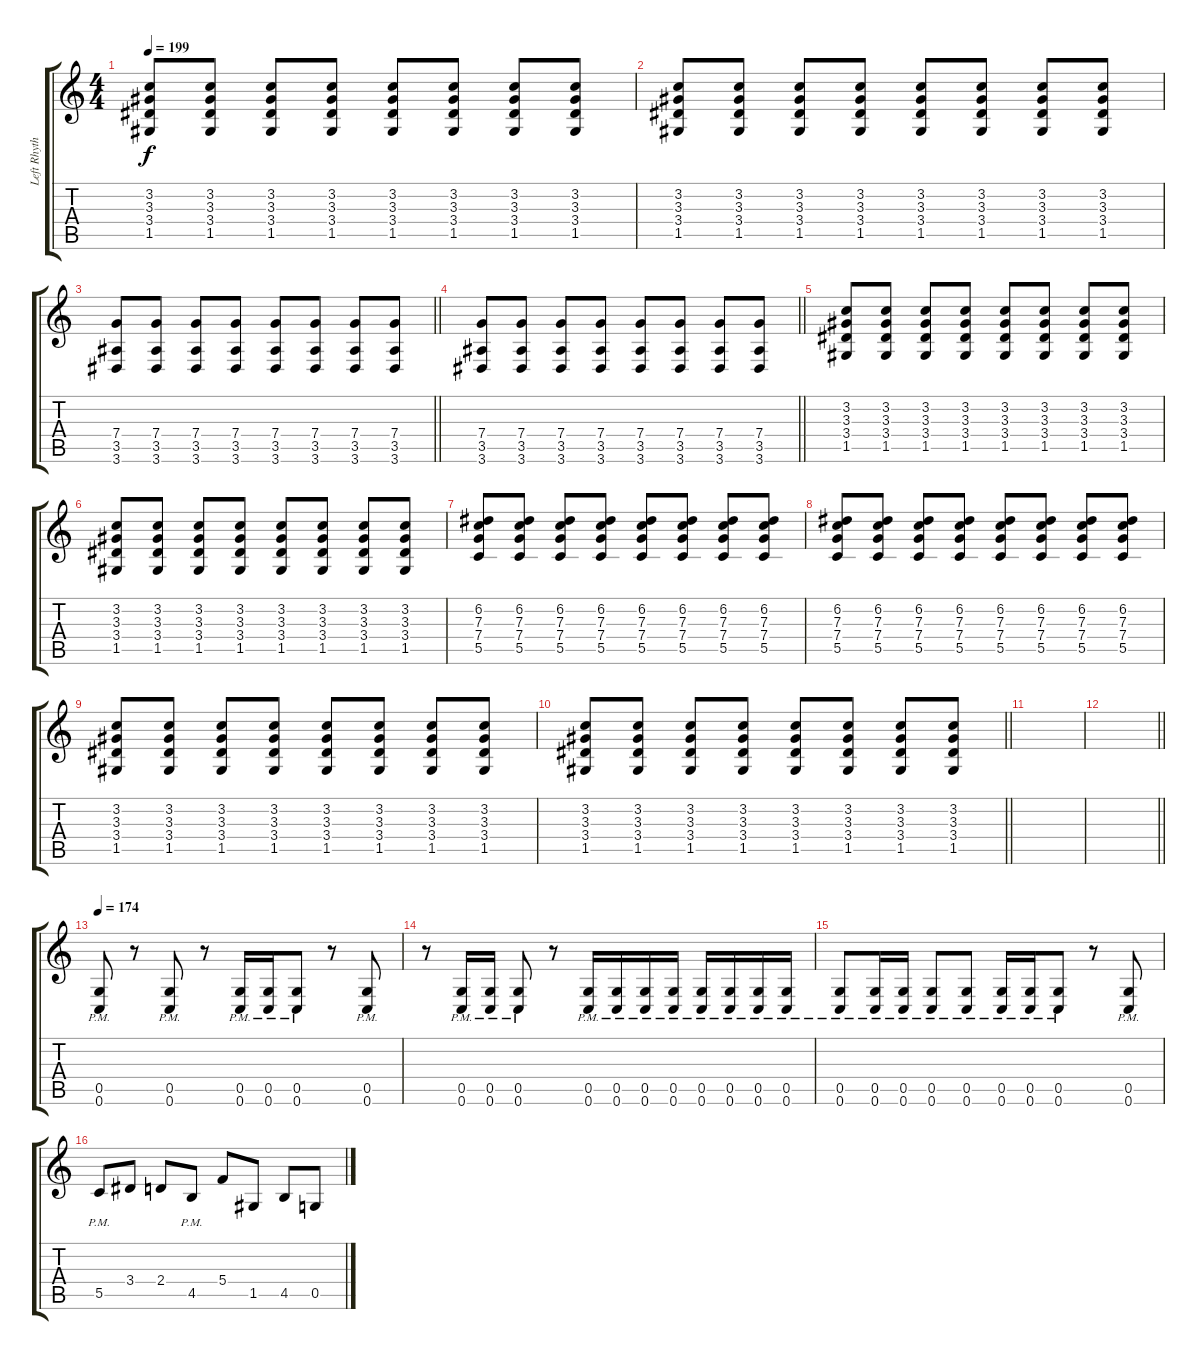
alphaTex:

\track ("Left Rhythm" "Left Rhyth") {instrument distortionguitar}
\staff {score tabs}
\tuning (D4 A3 F3 C3 G2 C2) {hide}
\ts (4 4)
\tempo 199
\clef g2
\ks c
(3.2 3.3 3.4 1.5).8{dy f} (3.2 3.3 3.4 1.5).8 (3.2 3.3 3.4 1.5).8 (3.2 3.3 3.4 1.5).8 (3.2 3.3 3.4 1.5).8 (3.2 3.3 3.4 1.5).8 (3.2 3.3 3.4 1.5).8 (3.2 3.3 3.4 1.5).8 |
(3.2 3.3 3.4 1.5).8 (3.2 3.3 3.4 1.5).8 (3.2 3.3 3.4 1.5).8 (3.2 3.3 3.4 1.5).8 (3.2 3.3 3.4 1.5).8 (3.2 3.3 3.4 1.5).8 (3.2 3.3 3.4 1.5).8 (3.2 3.3 3.4 1.5).8 |
\barLineRight lightlight
(7.4 3.5 3.6).8 (7.4 3.5 3.6).8 (7.4 3.5 3.6).8 (7.4 3.5 3.6).8 (7.4 3.5 3.6).8 (7.4 3.5 3.6).8 (7.4 3.5 3.6).8 (7.4 3.5 3.6).8 |
\barLineRight lightlight
(7.4 3.5 3.6).8 (7.4 3.5 3.6).8 (7.4 3.5 3.6).8 (7.4 3.5 3.6).8 (7.4 3.5 3.6).8 (7.4 3.5 3.6).8 (7.4 3.5 3.6).8 (7.4 3.5 3.6).8 |
\section ("" "")
(3.2 3.3 3.4 1.5).8 (3.2 3.3 3.4 1.5).8 (3.2 3.3 3.4 1.5).8 (3.2 3.3 3.4 1.5).8 (3.2 3.3 3.4 1.5).8 (3.2 3.3 3.4 1.5).8 (3.2 3.3 3.4 1.5).8 (3.2 3.3 3.4 1.5).8 |
(3.2 3.3 3.4 1.5).8 (3.2 3.3 3.4 1.5).8 (3.2 3.3 3.4 1.5).8 (3.2 3.3 3.4 1.5).8 (3.2 3.3 3.4 1.5).8 (3.2 3.3 3.4 1.5).8 (3.2 3.3 3.4 1.5).8 (3.2 3.3 3.4 1.5).8 |
(6.2 7.3 7.4 5.5).8 (6.2 7.3 7.4 5.5).8 (6.2 7.3 7.4 5.5).8 (6.2 7.3 7.4 5.5).8 (6.2 7.3 7.4 5.5).8 (6.2 7.3 7.4 5.5).8 (6.2 7.3 7.4 5.5).8 (6.2 7.3 7.4 5.5).8 |
(6.2 7.3 7.4 5.5).8 (6.2 7.3 7.4 5.5).8 (6.2 7.3 7.4 5.5).8 (6.2 7.3 7.4 5.5).8 (6.2 7.3 7.4 5.5).8 (6.2 7.3 7.4 5.5).8 (6.2 7.3 7.4 5.5).8 (6.2 7.3 7.4 5.5).8 |
(3.2 3.3 3.4 1.5).8 (3.2 3.3 3.4 1.5).8 (3.2 3.3 3.4 1.5).8 (3.2 3.3 3.4 1.5).8 (3.2 3.3 3.4 1.5).8 (3.2 3.3 3.4 1.5).8 (3.2 3.3 3.4 1.5).8 (3.2 3.3 3.4 1.5).8 |
\barLineRight lightlight
(3.2 3.3 3.4 1.5).8 (3.2 3.3 3.4 1.5).8 (3.2 3.3 3.4 1.5).8 (3.2 3.3 3.4 1.5).8 (3.2 3.3 3.4 1.5).8 (3.2 3.3 3.4 1.5).8 (3.2 3.3 3.4 1.5).8 (3.2 3.3 3.4 1.5).8 |
\section ("" "")
|
\barLineRight lightlight
|
\section ("" "")
\tempo 174
(0.5{pm} 0.6{pm}).8 r.8 (0.5{pm} 0.6{pm}).8 r.8 (0.5{pm} 0.6{pm}).16 (0.5{pm} 0.6{pm}).16 (0.5{pm} 0.6{pm}).8 r.8 (0.5{pm} 0.6{pm}).8 |
r.8 (0.5{pm} 0.6{pm}).16 (0.5{pm} 0.6{pm}).16 (0.5{pm} 0.6{pm}).8 r.8 (0.5{pm} 0.6{pm}).16 (0.5{pm} 0.6{pm}).16 (0.5{pm} 0.6{pm}).16 (0.5{pm} 0.6{pm}).16 (0.5{pm} 0.6{pm}).16 (0.5{pm} 0.6{pm}).16 (0.5{pm} 0.6{pm}).16 (0.5{pm} 0.6{pm}).16 |
(0.5{pm} 0.6{pm}).8 (0.5{pm} 0.6{pm}).16 (0.5{pm} 0.6{pm}).16 (0.5{pm} 0.6{pm}).8 (0.5{pm} 0.6{pm}).8 (0.5{pm} 0.6{pm}).16 (0.5{pm} 0.6{pm}).16 (0.5{pm} 0.6{pm}).8 r.8 (0.5{pm} 0.6{pm}).8 |
5.5{pm}.8 3.4.8 2.4.8 4.5{pm}.8 5.4.8 1.5.8 4.5.8 0.5.8
